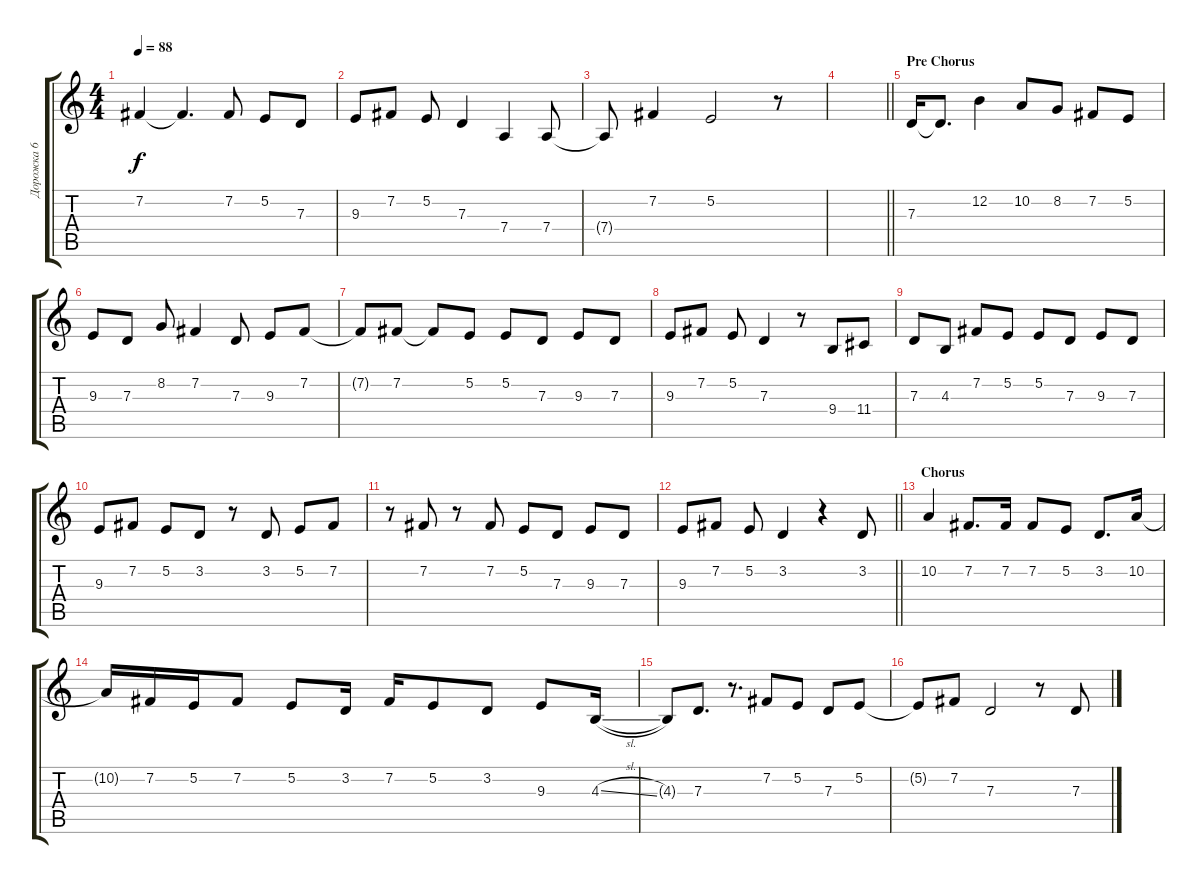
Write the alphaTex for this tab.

\track ("Дорожка 6" "Дорожка 6") {instrument altosax}
\staff {score tabs}
\tuning (E4 B3 G3 D3 A2 E2) {hide}
\ts (4 4)
\tempo 88
\clef g2
\ks c
7.2.4{dy f} 7.2{t}.4{d} 7.2.8 5.2.8 7.3.8 |
9.3.8 7.2.8 5.2.8 7.3.4 7.4.4 7.4.8 |
7.4{t}.8 7.2.4 5.2.2 r.8 |
\barLineRight lightlight
|
\section ("" "Pre Chorus")
7.3.16 7.3{t}.8{d} 12.2.4 10.2.8 8.2.8 7.2.8 5.2.8 |
9.3.8 7.3.8 8.2.8 7.2.4 7.3.8 9.3.8 7.2.8 |
7.2{t}.8 7.2.8 7.2{t}.8 5.2.8 5.2.8 7.3.8 9.3.8 7.3.8 |
9.3.8 7.2.8 5.2.8 7.3.4 r.8 9.4.8 11.4.8 |
7.3.8 4.3.8 7.2.8 5.2.8 5.2.8 7.3.8 9.3.8 7.3.8 |
9.3.8 7.2.8 5.2.8 3.2.8 r.8 3.2.8 5.2.8 7.2.8 |
r.8 7.2.8 r.8 7.2.8 5.2.8 7.3.8 9.3.8 7.3.8 |
\barLineRight lightlight
9.3.8 7.2.8 5.2.8 3.2.4 r.4 3.2.8 |
\section ("" "Chorus")
10.2.4 7.2.8{d} 7.2.16 7.2.8 5.2.8 3.2.8{d} 10.2.16 |
10.2{t}.16 7.2.16 5.2.16 7.2.8 5.2.8 3.2.16 7.2.16 5.2.8 3.2.8 9.3.8 4.3{sl}.16 |
4.3{t}.8 7.3.8{d} r.8{d} 7.2.8 5.2.8 7.3.8 5.2.8 |
5.2{t}.8 7.2.8 7.3.2 r.8 7.3.8
